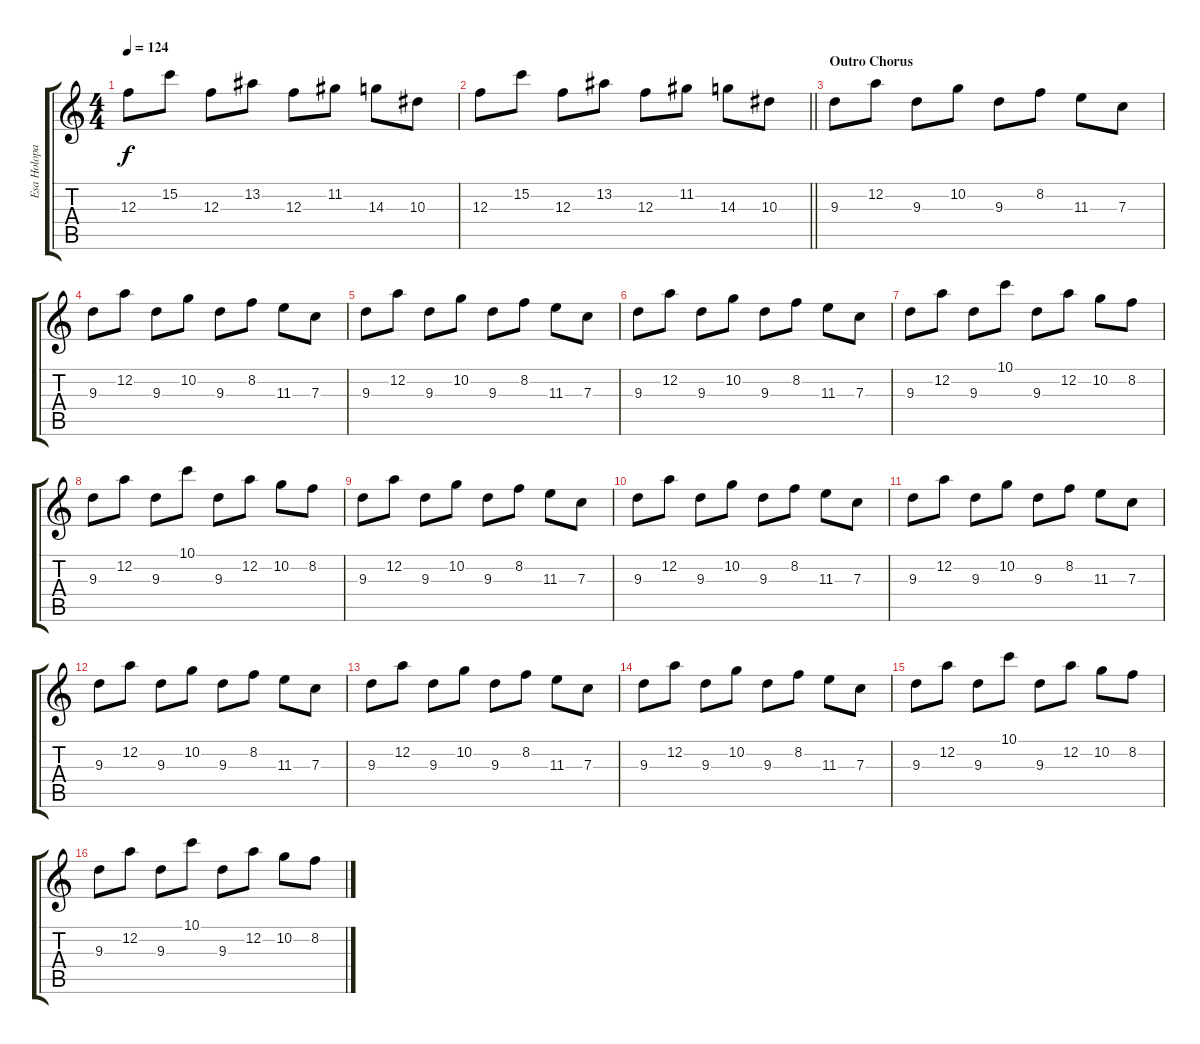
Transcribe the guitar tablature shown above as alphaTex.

\track ("Esa Holopainen" "Esa Holopa") {instrument distortionguitar}
\staff {score tabs}
\tuning (D4 A3 F3 C3 G2 D2) {hide}
\ts (4 4)
\tempo 124
\clef g2
\ks c
12.3.8{dy f} 15.2.8 12.3.8 13.2.8 12.3.8 11.2.8 14.3.8 10.3.8 |
\barLineRight lightlight
12.3.8 15.2.8 12.3.8 13.2.8 12.3.8 11.2.8 14.3.8 10.3.8 |
\section ("" "Outro Chorus")
9.3.8 12.2.8 9.3.8 10.2.8 9.3.8 8.2.8 11.3.8 7.3.8 |
9.3.8 12.2.8 9.3.8 10.2.8 9.3.8 8.2.8 11.3.8 7.3.8 |
9.3.8 12.2.8 9.3.8 10.2.8 9.3.8 8.2.8 11.3.8 7.3.8 |
9.3.8 12.2.8 9.3.8 10.2.8 9.3.8 8.2.8 11.3.8 7.3.8 |
9.3.8 12.2.8 9.3.8 10.1.8 9.3.8 12.2.8 10.2.8 8.2.8 |
9.3.8 12.2.8 9.3.8 10.1.8 9.3.8 12.2.8 10.2.8 8.2.8 |
9.3.8 12.2.8 9.3.8 10.2.8 9.3.8 8.2.8 11.3.8 7.3.8 |
9.3.8 12.2.8 9.3.8 10.2.8 9.3.8 8.2.8 11.3.8 7.3.8 |
9.3.8 12.2.8 9.3.8 10.2.8 9.3.8 8.2.8 11.3.8 7.3.8 |
9.3.8 12.2.8 9.3.8 10.2.8 9.3.8 8.2.8 11.3.8 7.3.8 |
9.3.8 12.2.8 9.3.8 10.2.8 9.3.8 8.2.8 11.3.8 7.3.8 |
9.3.8 12.2.8 9.3.8 10.2.8 9.3.8 8.2.8 11.3.8 7.3.8 |
9.3.8 12.2.8 9.3.8 10.1.8 9.3.8 12.2.8 10.2.8 8.2.8 |
9.3.8 12.2.8 9.3.8 10.1.8 9.3.8 12.2.8 10.2.8 8.2.8
